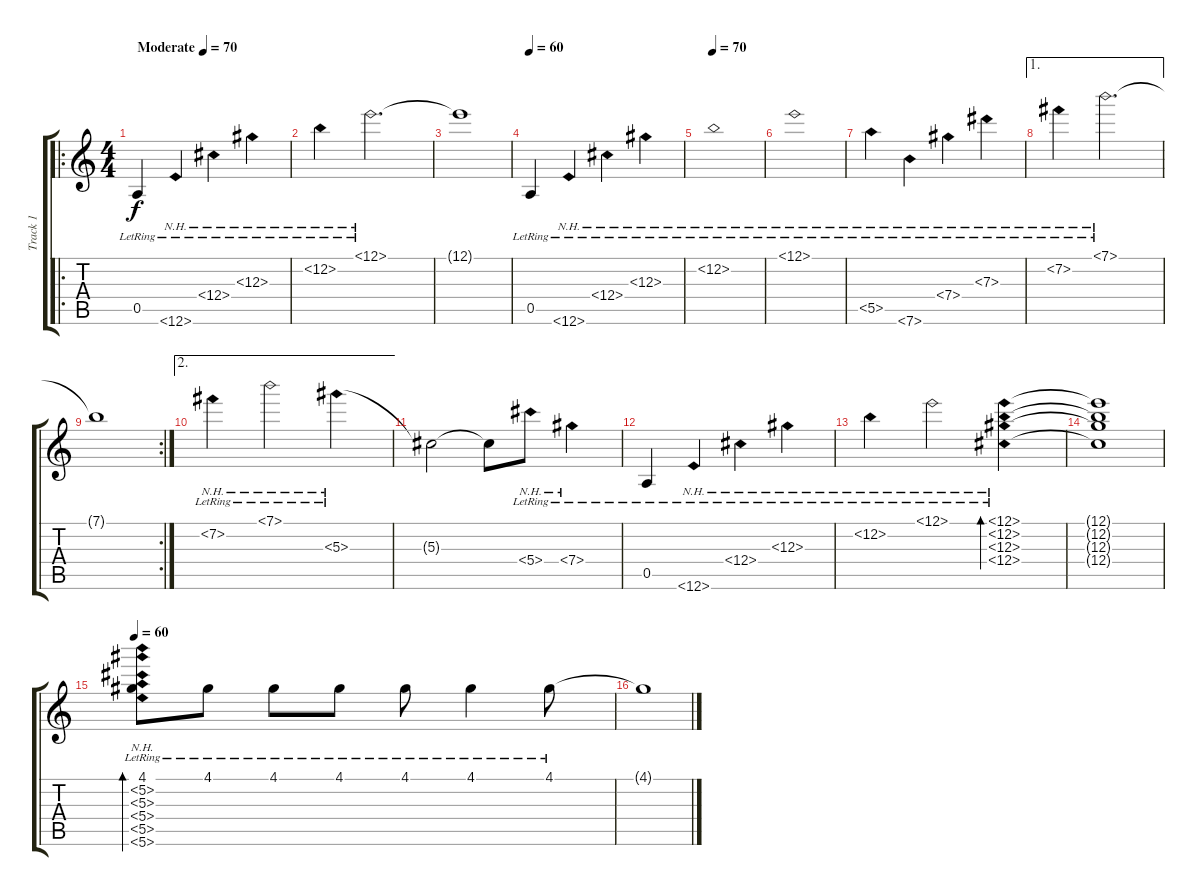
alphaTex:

\track ("Track 1" "Track 1") {instrument acousticguitarnylon}
\staff {score tabs}
\tuning (E4 B3 Ab3 Db3 A2 E2) {hide}
\ro
\ts (4 4)
\tempo (70 "Moderate")
\clef g2
\ks c
0.5{lr}.4{dy f instrument acousticguitarnylon} 12.6{nh lr}.4 12.4{nh lr}.4 12.3{nh lr}.4 |
12.2{nh lr}.4 12.1{nh lr}.2{d} |
12.1{t}.1 |
\tempo 60
0.5{lr}.4 12.6{nh lr}.4 12.4{nh lr}.4 12.3{nh lr}.4 |
\tempo 70
12.2{nh lr}.1 |
12.1{nh lr}.1 |
5.5{nh lr}.4 7.6{nh lr}.4 7.4{nh lr}.4 7.3{nh lr}.4 |
\ae 1
7.2{nh lr}.4 7.1{nh lr}.2{d} |
\rc 2
7.1{t}.1 |
\ae 2
7.2{nh lr}.4 7.1{nh lr}.2 5.3{nh lr}.4 |
5.3{t}.2 5.3{t}.8 5.4{nh lr}.8 7.4{nh lr}.4 |
0.5{lr}.4 12.6{nh lr}.4 12.4{nh lr}.4 12.3{nh lr}.4 |
12.2{nh lr}.4 12.1{nh lr}.2 (12.1{nh lr} 12.2{nh lr} 12.3{nh lr} 12.4{nh lr}).4{bd 240} |
(12.1{t} 12.2{t} 12.3{t} 12.4{t}).1 |
\tempo 60
(4.1{lr} 5.2{nh lr} 5.3{nh lr} 5.4{nh lr} 5.5{nh lr} 5.6{nh lr}).8{bd 120} 4.1{lr}.8 4.1{lr}.8 4.1{lr}.8 4.1{lr}.8 4.1{lr}.4 4.1{lr}.8 |
4.1{t}.1
